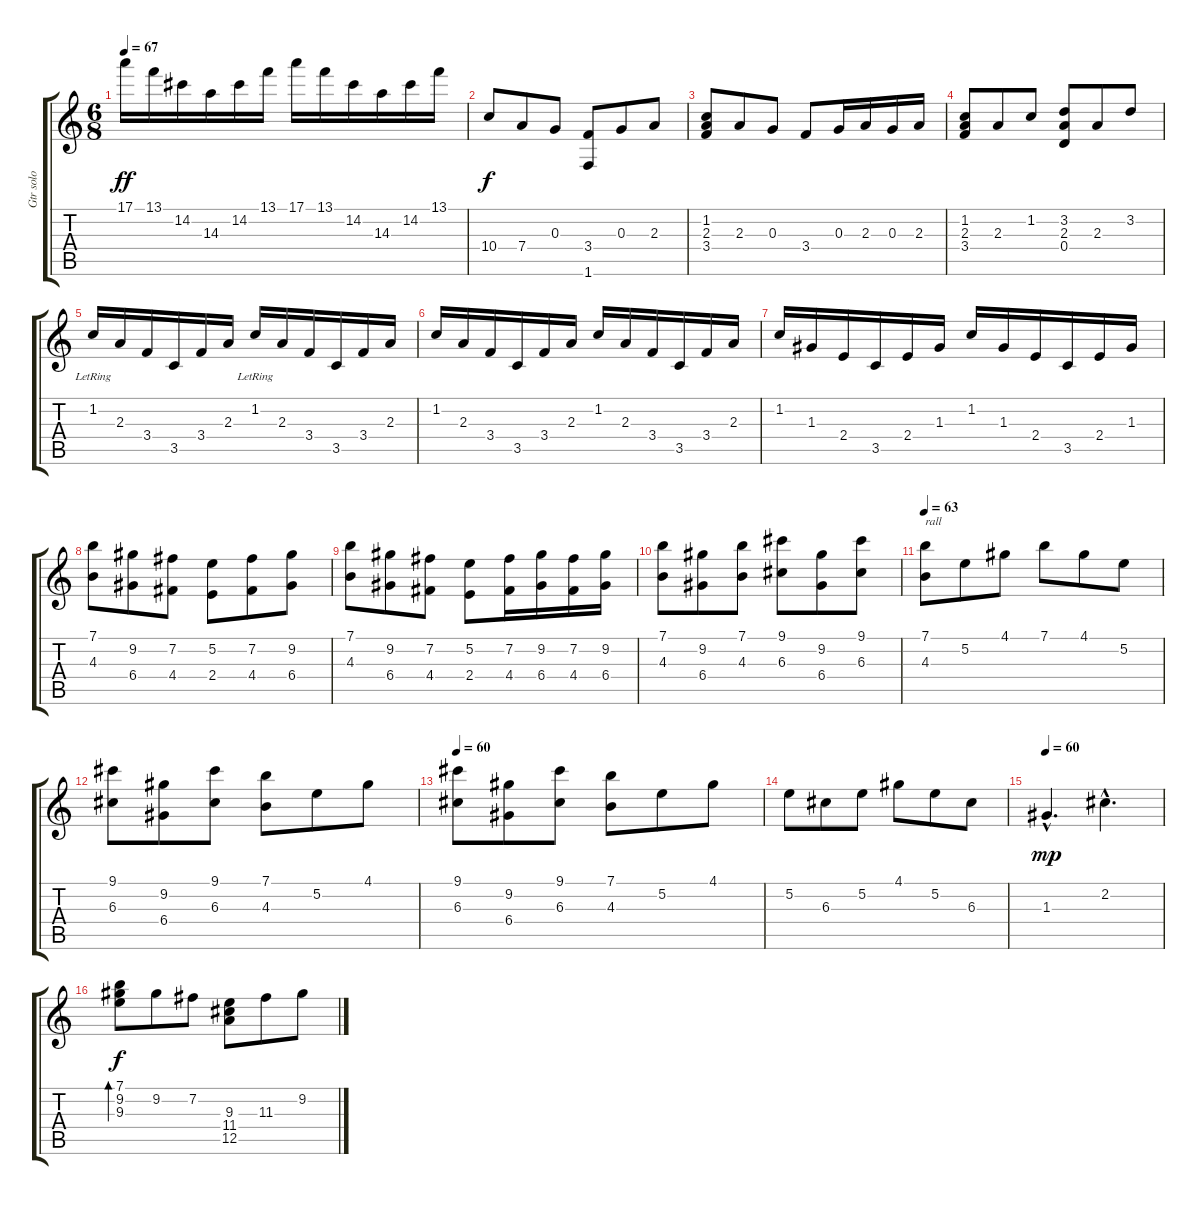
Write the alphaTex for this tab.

\track ("Gtr solo" "Gtr solo") {instrument acousticguitarnylon}
\staff {score tabs}
\tuning (E4 B3 G3 D3 A2 E2) {hide}
\ts (6 8)
\tempo 67
\clef g2
\ks c
17.1.16{dy ff} 13.1.16 14.2.16 14.3.16 14.2.16 13.1.16 17.1.16 13.1.16 14.2.16 14.3.16 14.2.16 13.1.16 |
10.4.8{dy f} 7.4.8 0.3.8 (3.4 1.6).8 0.3.8 2.3.8 |
(1.2 2.3 3.4).8 2.3.8 0.3.8 3.4.8 0.3.16 2.3.16 0.3.16 2.3.16 |
(1.2 2.3 3.4).8 2.3.8 1.2.8 (3.2 2.3 0.4).8 2.3.8 3.2.8 |
1.2{lr}.16 2.3.16 3.4.16 3.5.16 3.4.16 2.3.16 1.2{lr}.16 2.3.16 3.4.16 3.5.16 3.4.16 2.3.16 |
1.2.16 2.3.16 3.4.16 3.5.16 3.4.16 2.3.16 1.2.16 2.3.16 3.4.16 3.5.16 3.4.16 2.3.16 |
1.2.16 1.3.16 2.4.16 3.5.16 2.4.16 1.3.16 1.2.16 1.3.16 2.4.16 3.5.16 2.4.16 1.3.16 |
(7.1 4.3).8 (9.2 6.4).8 (7.2 4.4).8 (5.2 2.4).8 (7.2 4.4).8 (9.2 6.4).8 |
(7.1 4.3).8 (9.2 6.4).8 (7.2 4.4).8 (5.2 2.4).8 (7.2 4.4).16 (9.2 6.4).16 (7.2 4.4).16 (9.2 6.4).16 |
(7.1 4.3).8 (9.2 6.4).8 (7.1 4.3).8 (9.1 6.3).8 (9.2 6.4).8 (9.1 6.3).8 |
\tempo 63
(7.1 4.3).8{txt "rall"} 5.2.8 4.1.8 7.1.8 4.1.8 5.2.8 |
(9.1 6.3).8 (9.2 6.4).8 (9.1 6.3).8 (7.1 4.3).8 5.2.8 4.1.8 |
\tempo 60
(9.1 6.3).8 (9.2 6.4).8 (9.1 6.3).8 (7.1 4.3).8 5.2.8 4.1.8 |
5.2.8 6.3.8 5.2.8 4.1.8 5.2.8 6.3.8 |
\tempo 60
1.3{hac}.4{d dy mp} 2.2{hac}.4{d} |
(7.1 9.2 9.3).8{bd 120 dy f} 9.2.8 7.2.8 (9.3 11.4 12.5).8 11.3.8 9.2.8
